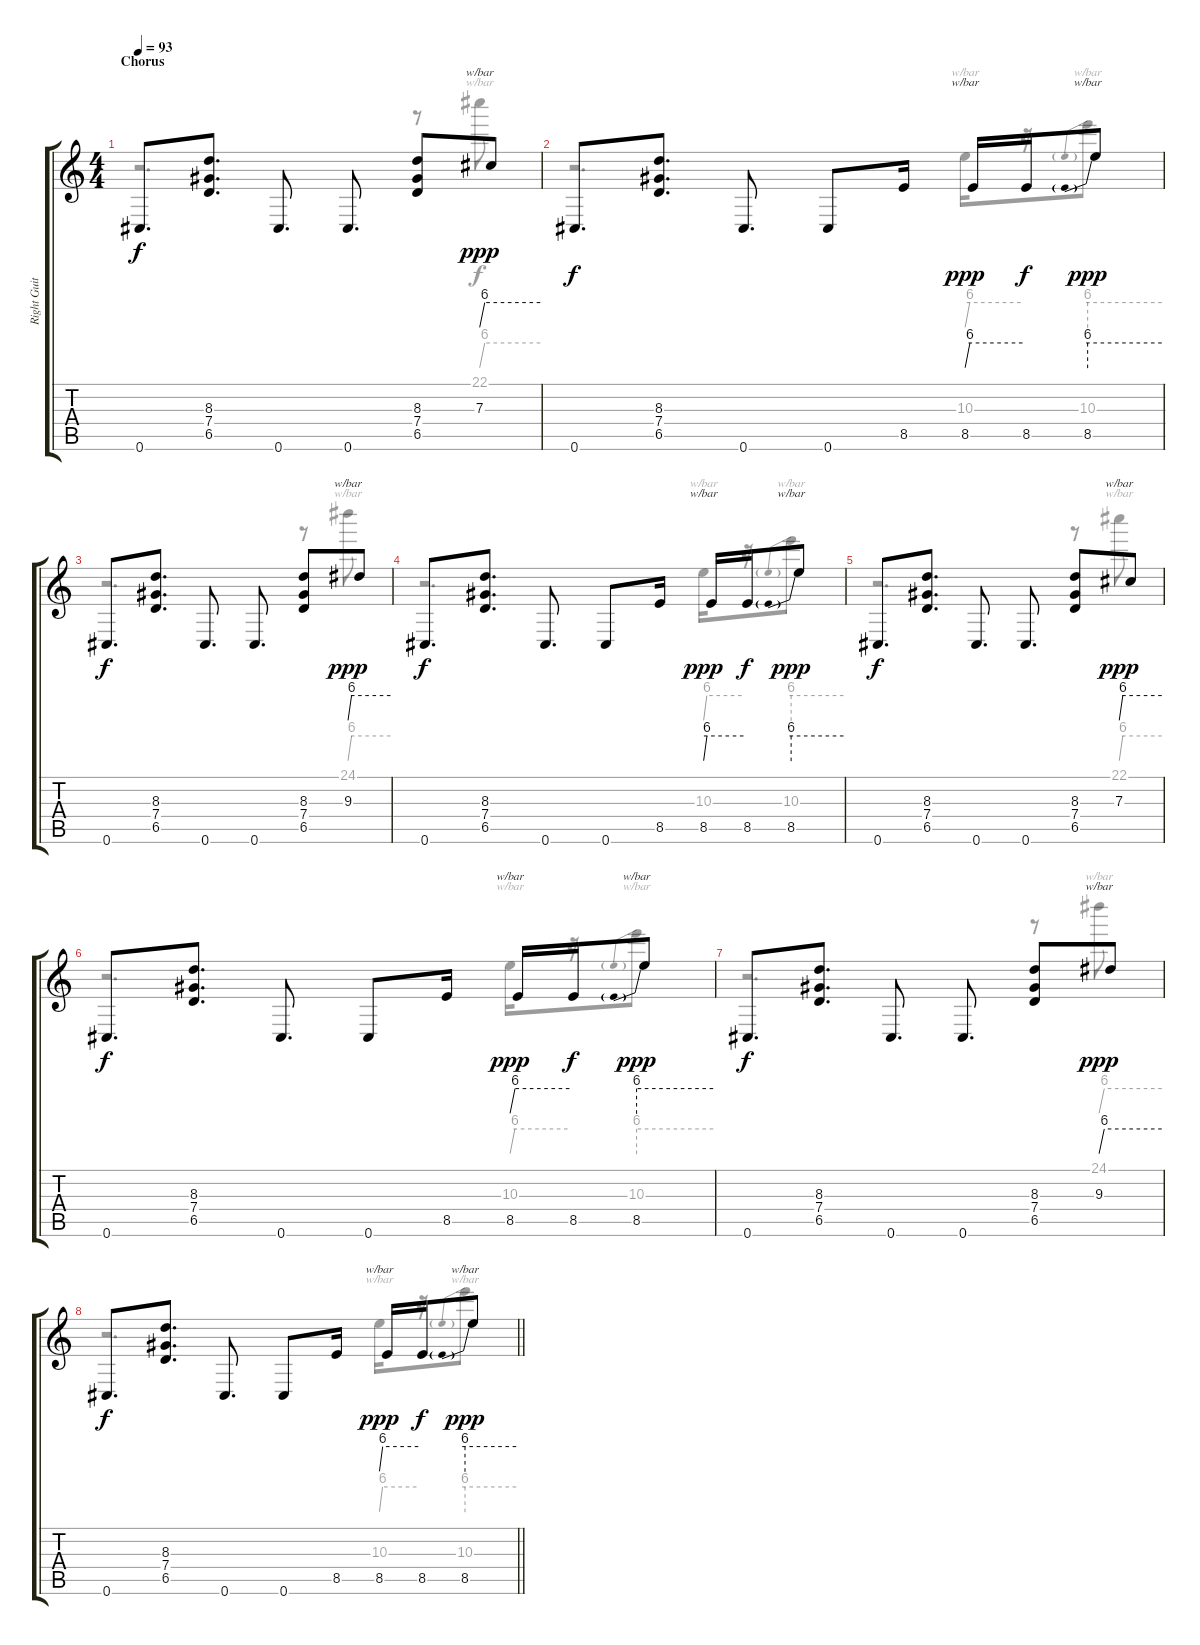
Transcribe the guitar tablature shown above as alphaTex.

\track ("Right Guitar" "Right Guit") {instrument distortionguitar}
\staff {score tabs}
\tuning (Eb4 Bb3 Gb3 Db3 Ab2 Db2) {hide}
\voice
\ts (4 4)
\section ("" "Chorus")
\tempo 93
\clef g2
\ks c
0.6.8{d dy f} (8.3 7.4 6.5).8{d} 0.6.8{d} 0.6.8{d} (8.3 7.4 6.5).8 7.3.8{tbe (custom default 0 0 5 24 60 24) dy ppp} |
0.6.8{d dy f} (8.3 7.4 6.5).8{d} 0.6.8{d} 0.6.8 8.5.16 8.5.16{tbe (custom default 0 0 5 24 60 24) dy ppp} 8.5.16{dy f} 8.5.8{tbe (predive default 0 24 60 24) dy ppp} |
0.6.8{d dy f} (8.3 7.4 6.5).8{d} 0.6.8{d} 0.6.8{d} (8.3 7.4 6.5).8 9.3.8{tbe (custom default 0 0 5 24 60 24) dy ppp} |
0.6.8{d dy f} (8.3 7.4 6.5).8{d} 0.6.8{d} 0.6.8 8.5.16 8.5.16{tbe (custom default 0 0 5 24 60 24) dy ppp} 8.5.16{dy f} 8.5.8{tbe (predive default 0 24 60 24) dy ppp} |
0.6.8{d dy f} (8.3 7.4 6.5).8{d} 0.6.8{d} 0.6.8{d} (8.3 7.4 6.5).8 7.3.8{tbe (custom default 0 0 5 24 60 24) dy ppp} |
0.6.8{d dy f} (8.3 7.4 6.5).8{d} 0.6.8{d} 0.6.8 8.5.16 8.5.16{tbe (custom default 0 0 5 24 60 24) dy ppp} 8.5.16{dy f} 8.5.8{tbe (predive default 0 24 60 24) dy ppp} |
0.6.8{d dy f} (8.3 7.4 6.5).8{d} 0.6.8{d} 0.6.8{d} (8.3 7.4 6.5).8 9.3.8{tbe (custom default 0 0 5 24 60 24) dy ppp} |
\barLineRight lightlight
0.6.8{d dy f} (8.3 7.4 6.5).8{d} 0.6.8{d} 0.6.8 8.5.16 8.5.16{tbe (custom default 0 0 5 24 60 24) dy ppp} 8.5.16{dy f} 8.5.8{tbe (predive default 0 24 60 24) dy ppp}
\voice
\clef g2
\ottava regular
\simile none
\ks c
r.2{d dy f} r.8 22.1.8{tbe (custom default 0 0 5 24 60 24)} |
r.2{d} 10.3.16{tbe (custom default 0 0 5 24 60 24)} r.16 10.3.8{tbe (predive default 0 24 60 24)} |
r.2{d} r.8 24.1.8{tbe (custom default 0 0 5 24 60 24)} |
r.2{d} 10.3.16{tbe (custom default 0 0 5 24 60 24)} r.16 10.3.8{tbe (predive default 0 24 60 24)} |
r.2{d} r.8 22.1.8{tbe (custom default 0 0 5 24 60 24)} |
r.2{d} 10.3.16{tbe (custom default 0 0 5 24 60 24)} r.16 10.3.8{tbe (predive default 0 24 60 24)} |
r.2{d} r.8 24.1.8{tbe (custom default 0 0 5 24 60 24)} |
\barLineRight lightlight
r.2{d} 10.3.16{tbe (custom default 0 0 5 24 60 24)} r.16 10.3.8{tbe (predive default 0 24 60 24)}
